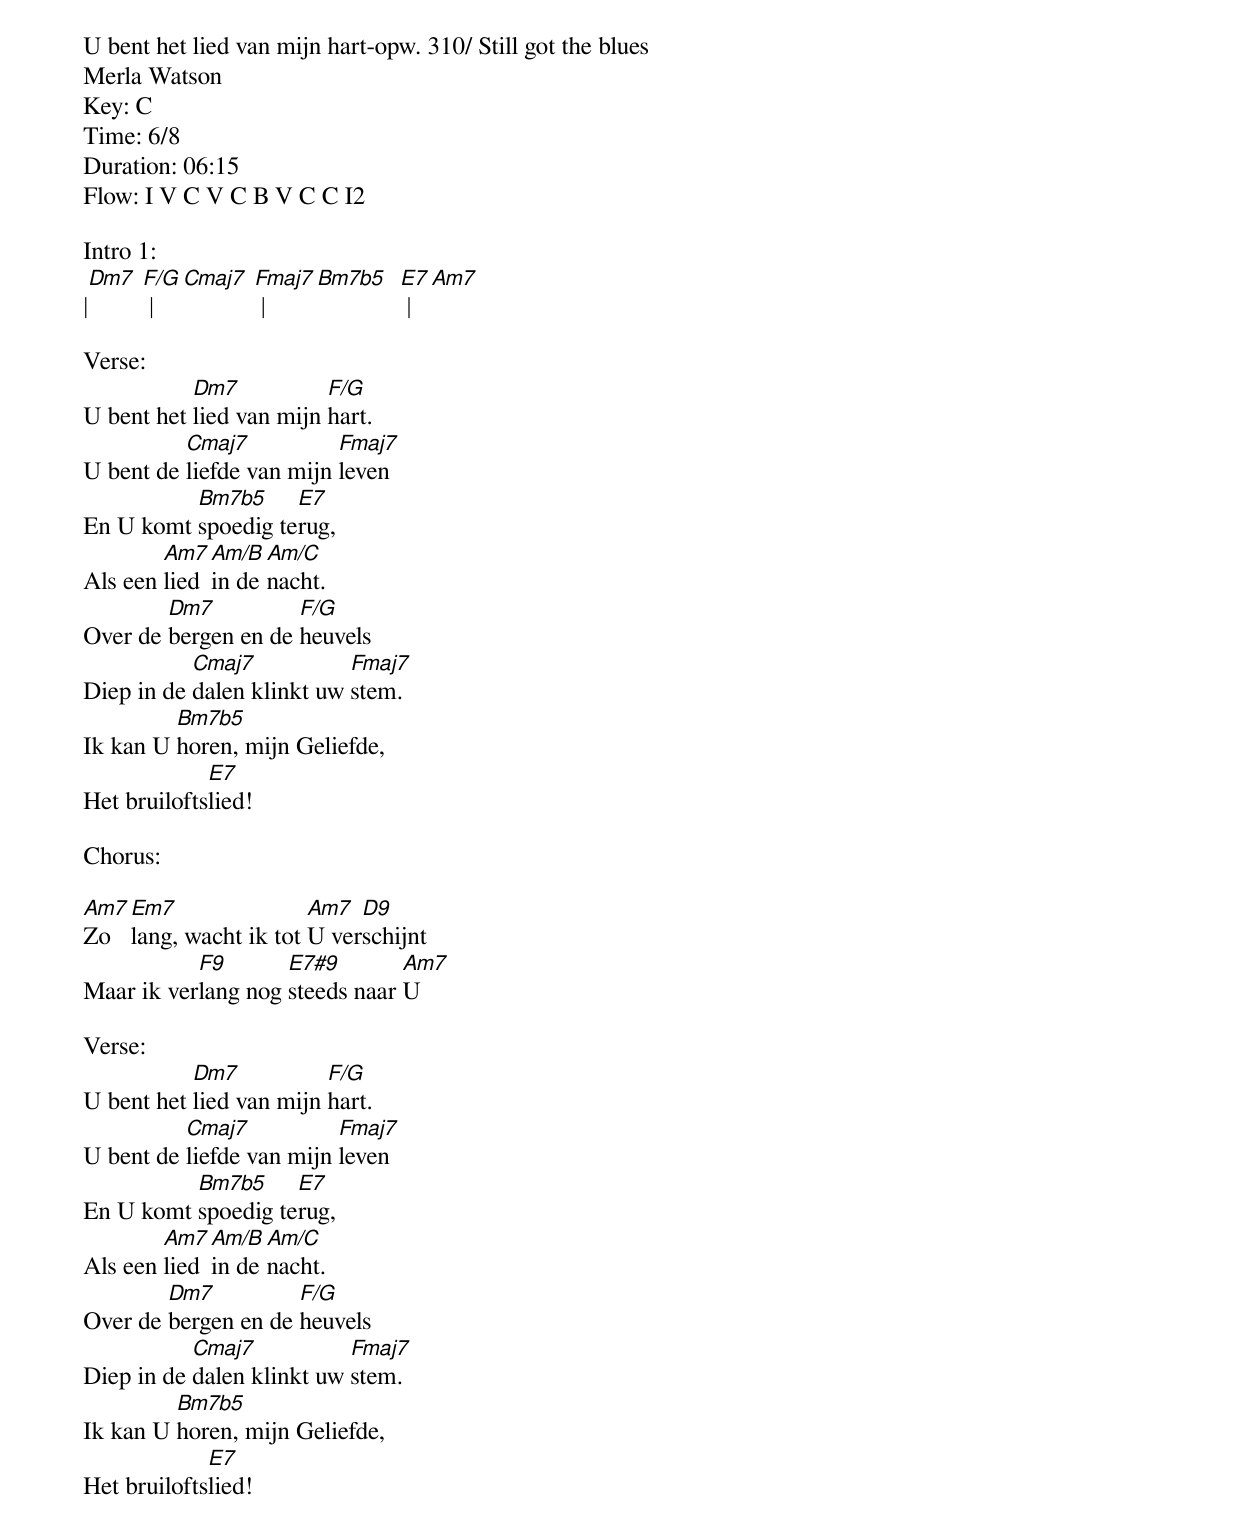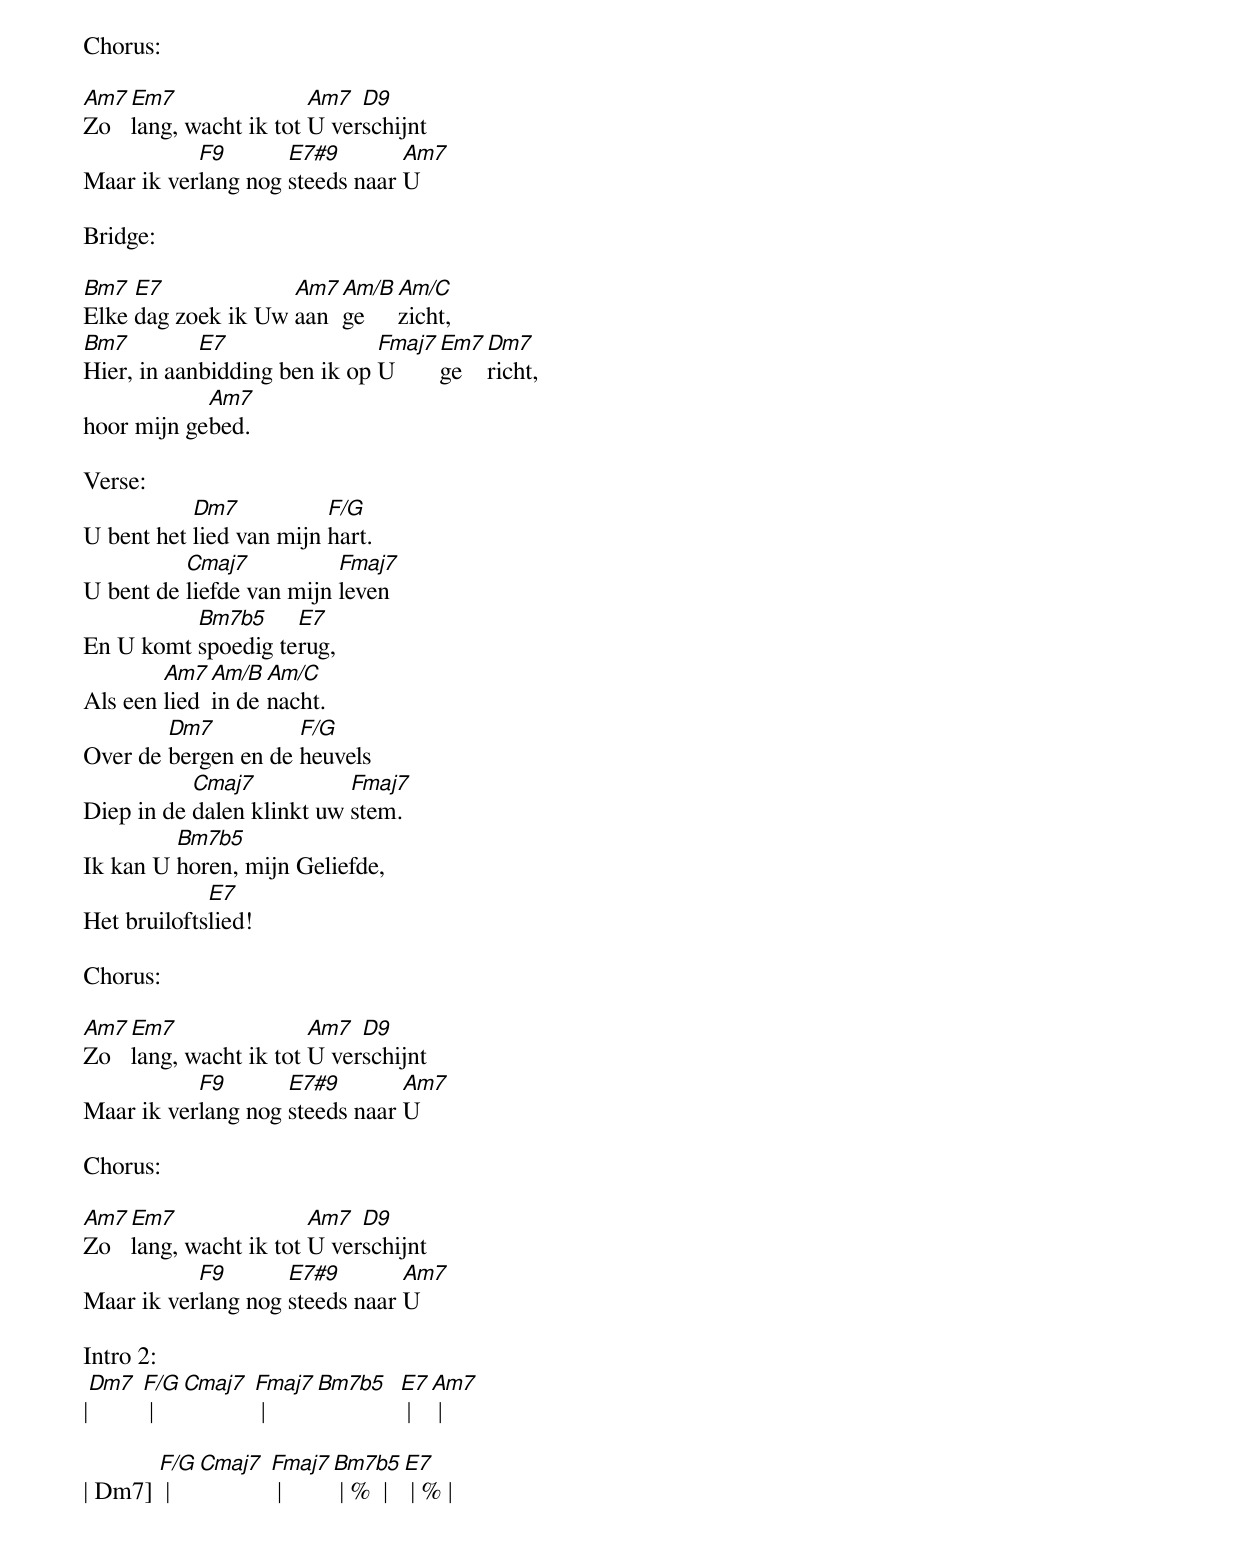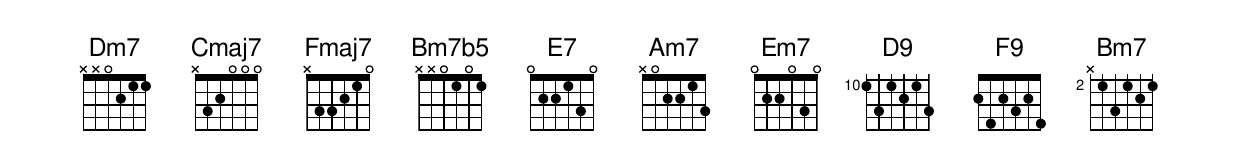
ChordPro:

U bent het lied van mijn hart-opw. 310/ Still got the blues
Merla Watson
Key: C
Time: 6/8
Duration: 06:15
Flow: I V C V C B V C C I2

Intro 1:
|[Dm7] [F/G] | [Cmaj7] [Fmaj7] | [Bm7b5]  [E7] | [Am7]

Verse:
U bent het [Dm7]lied van mijn [F/G]hart.
U bent de [Cmaj7]liefde van mijn [Fmaj7]leven
En U komt [Bm7b5]spoedig te[E7]rug,
Als een [Am7]lied [Am/B]in de [Am/C]nacht.
Over de [Dm7]bergen en de [F/G]heuvels
Diep in de [Cmaj7]dalen klinkt uw [Fmaj7]stem.
Ik kan U [Bm7b5]horen, mijn Geliefde,
Het bruilofts[E7]lied!

Chorus:

[Am7]Zo [Em7]lang, wacht ik tot [Am7]U ver[D9]schijnt
Maar ik ver[F9]lang nog [E7#9]steeds naar [Am7]U

Verse:
U bent het [Dm7]lied van mijn [F/G]hart.
U bent de [Cmaj7]liefde van mijn [Fmaj7]leven
En U komt [Bm7b5]spoedig te[E7]rug,
Als een [Am7]lied [Am/B]in de [Am/C]nacht.
Over de [Dm7]bergen en de [F/G]heuvels
Diep in de [Cmaj7]dalen klinkt uw [Fmaj7]stem.
Ik kan U [Bm7b5]horen, mijn Geliefde,
Het bruilofts[E7]lied!

Chorus:

[Am7]Zo [Em7]lang, wacht ik tot [Am7]U ver[D9]schijnt
Maar ik ver[F9]lang nog [E7#9]steeds naar [Am7]U

Bridge:

[Bm7]Elke [E7]dag zoek ik Uw [Am7]aan[Am/B]ge[Am/C]zicht,
[Bm7]Hier, in aan[E7]bidding ben ik op [Fmaj7]U [Em7]ge[Dm7]richt,
hoor mijn ge[Am7]bed.

Verse:
U bent het [Dm7]lied van mijn [F/G]hart.
U bent de [Cmaj7]liefde van mijn [Fmaj7]leven
En U komt [Bm7b5]spoedig te[E7]rug,
Als een [Am7]lied [Am/B]in de [Am/C]nacht.
Over de [Dm7]bergen en de [F/G]heuvels
Diep in de [Cmaj7]dalen klinkt uw [Fmaj7]stem.
Ik kan U [Bm7b5]horen, mijn Geliefde,
Het bruilofts[E7]lied!

Chorus:

[Am7]Zo [Em7]lang, wacht ik tot [Am7]U ver[D9]schijnt
Maar ik ver[F9]lang nog [E7#9]steeds naar [Am7]U

Chorus:

[Am7]Zo [Em7]lang, wacht ik tot [Am7]U ver[D9]schijnt
Maar ik ver[F9]lang nog [E7#9]steeds naar [Am7]U

Intro 2:
|[Dm7] [F/G] | [Cmaj7] [Fmaj7] | [Bm7b5]  [E7] | [Am7] |

| Dm7] [F/G] | [Cmaj7] [Fmaj7] | [Bm7b5] | %  | [E7] | % |
